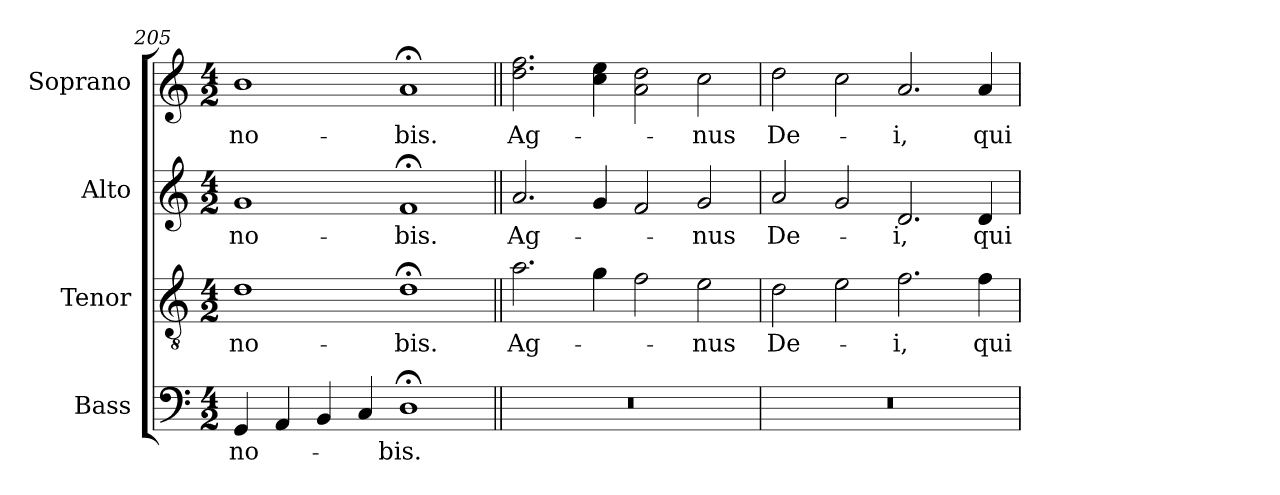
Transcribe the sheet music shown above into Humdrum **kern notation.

**kern	**text	**kern	**text	**kern	**text	**kern	**text
*part4	*part4	*part3	*part3	*part2	*part2	*part1	*part1
*staff4	*staff4	*staff3	*staff3	*staff2	*staff2	*staff1	*staff1
*I"Bass	*	*I"Tenor	*	*I"Alto	*	*I"Soprano	*
*clefF4	*	*clefGv2	*	*clefG2	*	*clefG2	*
*k[]	*	*k[]	*	*k[]	*	*k[]	*
*C:	*	*C:	*	*C:	*	*C:	*
*M4/2	*	*M4/2	*	*M4/2	*	*M4/2	*
=205	=205	=205	=205	=205	=205	=205	=205
4GG/	no-	1d	no-	1g	no-	1b	no-
4AA/	.	.	.	.	.	.	.
4BB/	.	.	.	.	.	.	.
4C/	.	.	.	.	.	.	.
1D;<	-bis.	1d;<	-bis.	1f;<	-bis.	1a;<	-bis.
=206||	=206||	=206||	=206||	=206||	=206||	=206||	=206||
0r	.	2.a\	Ag-	2.a/	Ag-	2.dd\ 2.ff\	Ag-
.	.	4g\	.	4g/	.	4cc\ 4ee\	.
.	.	2f\	.	2f/	.	2a\ 2dd\	.
.	.	2e\	-nus	2g/	-nus	2cc\	-nus
=207	=207	=207	=207	=207	=207	=207	=207
0r	.	2d\	De-	2a/	De-	2dd\	De-
.	.	2e\	.	2g/	.	2cc\	.
.	.	2.f\	-i,	2.d/	-i,	2.a/	-i,
.	.	4f\	qui	4d/	qui	4a/	qui
=	=	=	=	=	=	=	=
*-	*-	*-	*-	*-	*-	*-	*-
